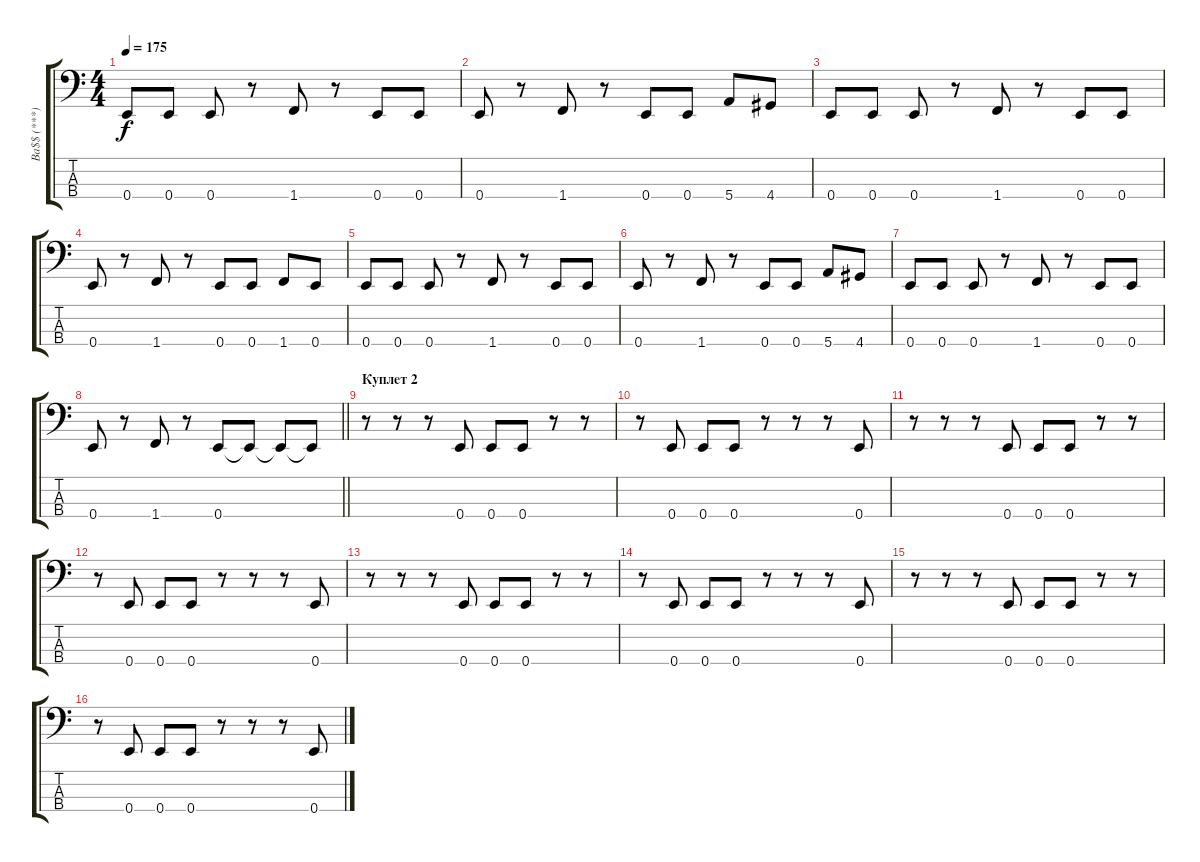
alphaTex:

\track ("Ba$$ (***)" "Ba$$ (***)") {instrument electricbasspick}
\staff {score tabs}
\tuning (G2 D2 A1 E1) {hide}
\ts (4 4)
\tempo 175
\clef f4
\ks c
0.4.8{dy f} 0.4.8 0.4.8 r.8 1.4.8 r.8 0.4.8 0.4.8 |
0.4.8 r.8 1.4.8 r.8 0.4.8 0.4.8 5.4.8 4.4.8 |
0.4.8 0.4.8 0.4.8 r.8 1.4.8 r.8 0.4.8 0.4.8 |
0.4.8 r.8 1.4.8 r.8 0.4.8 0.4.8 1.4.8 0.4.8 |
0.4.8 0.4.8 0.4.8 r.8 1.4.8 r.8 0.4.8 0.4.8 |
0.4.8 r.8 1.4.8 r.8 0.4.8 0.4.8 5.4.8 4.4.8 |
0.4.8 0.4.8 0.4.8 r.8 1.4.8 r.8 0.4.8 0.4.8 |
\barLineRight lightlight
0.4.8 r.8 1.4.8 r.8 0.4.8 0.4{t}.8 0.4{t}.8 0.4{t}.8 |
\section ("" "Куплет 2")
r.8 r.8 r.8 0.4.8 0.4.8 0.4.8 r.8 r.8 |
r.8 0.4.8 0.4.8 0.4.8 r.8 r.8 r.8 0.4.8 |
r.8 r.8 r.8 0.4.8 0.4.8 0.4.8 r.8 r.8 |
r.8 0.4.8 0.4.8 0.4.8 r.8 r.8 r.8 0.4.8 |
r.8 r.8 r.8 0.4.8 0.4.8 0.4.8 r.8 r.8 |
r.8 0.4.8 0.4.8 0.4.8 r.8 r.8 r.8 0.4.8 |
r.8 r.8 r.8 0.4.8 0.4.8 0.4.8 r.8 r.8 |
r.8 0.4.8 0.4.8 0.4.8 r.8 r.8 r.8 0.4.8
